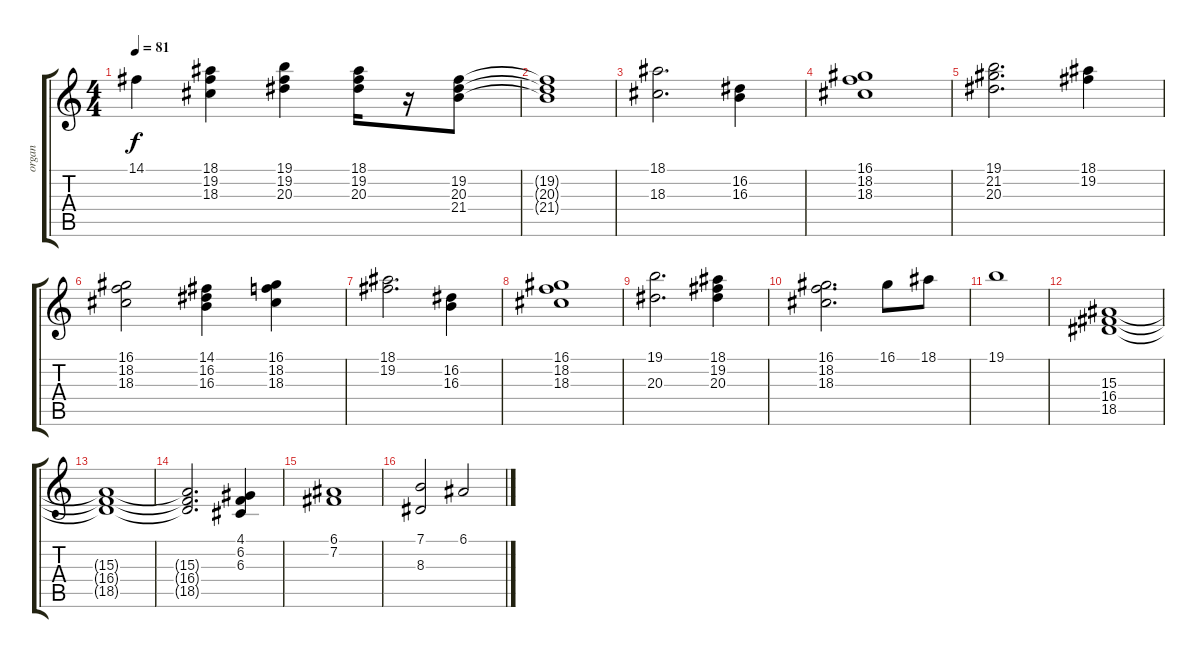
\track ("organ   " "organ   ") {instrument percussiveorgan}
\staff {score tabs}
\tuning (E4 B3 G3 D3 A2 E2) {hide}
\ts (4 4)
\tempo 81
\clef g2
\ks c
14.1.4{dy f} (18.1 19.2 18.3).4 (19.1 19.2 20.3).4 (18.1 19.2 20.3).16 r.16 (19.2 20.3 21.4).8 |
(19.2{t} 20.3{t} 21.4{t}).1 |
(18.1 18.3).2{d} (16.2 16.3).4 |
(16.1 18.2 18.3).1 |
(19.1 21.2 20.3).2{d} (18.1 19.2).4 |
(16.1 18.2 18.3).2 (14.1 16.2 16.3).4 (16.1 18.2 18.3).4 |
(18.1 19.2).2{d} (16.2 16.3).4 |
(16.1 18.2 18.3).1 |
(19.1 20.3).2{d} (18.1 19.2 20.3).4 |
(16.1 18.2 18.3).2{d} 16.1.8 18.1.8 |
19.1.1 |
(15.3 16.4 18.5).1 |
(15.3{t} 16.4{t} 18.5{t}).1 |
(15.3{t} 16.4{t} 18.5{t}).2{d} (4.1 6.2 6.3).4 |
(6.1 7.2).1 |
(7.1 8.3).2 6.1.2
